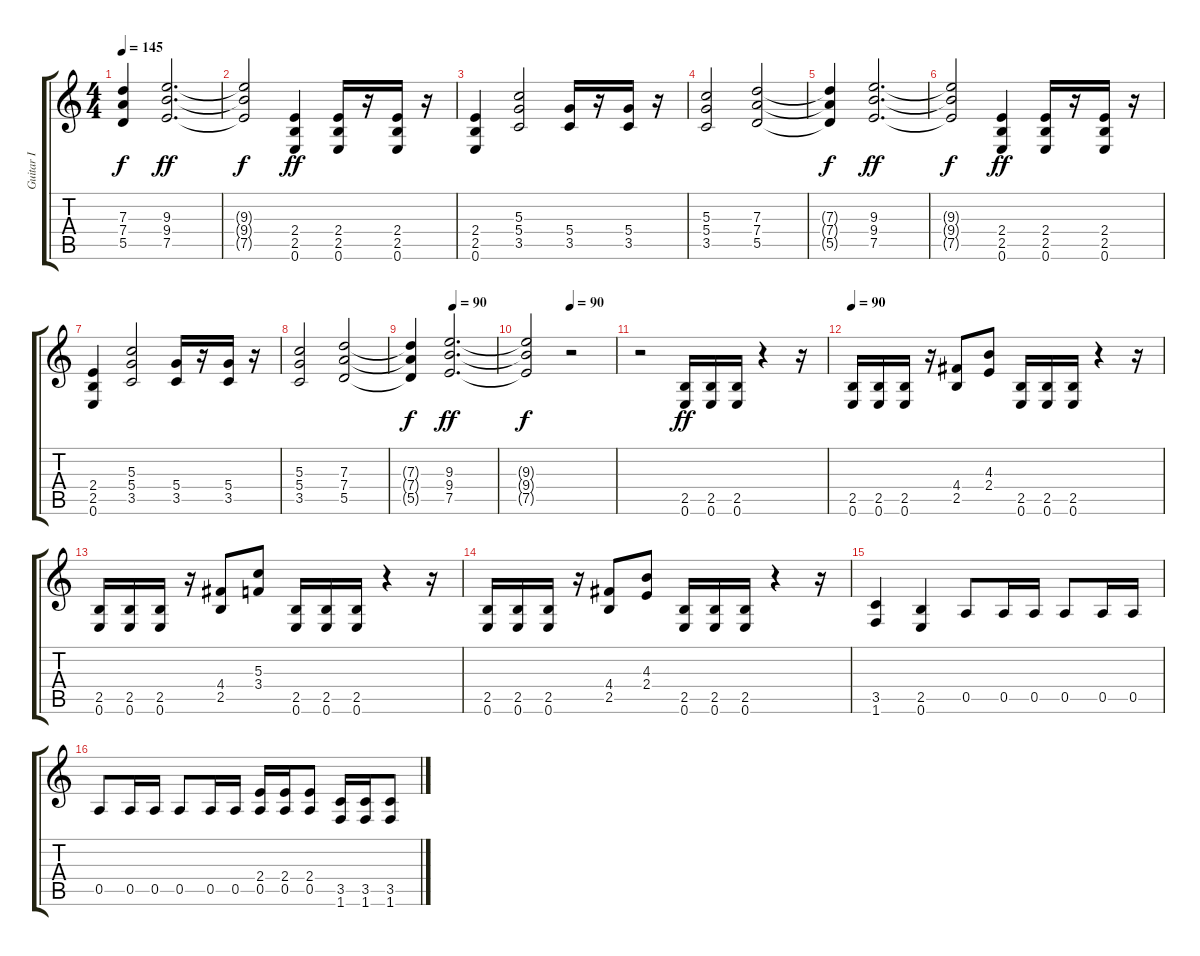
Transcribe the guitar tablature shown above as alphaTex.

\track ("Guitar I" "Guitar I") {instrument distortionguitar}
\staff {score tabs}
\tuning (E4 B3 G3 D3 A2 E2) {hide}
\ts (4 4)
\tempo 145
\clef g2
\ks c
(7.3{t} 7.4{t} 5.5{t}).4{dy f} (9.3 9.4 7.5).2{d dy ff} |
(9.3{t} 9.4{t} 7.5{t}).2{dy f} (2.4 2.5 0.6).4{dy ff} (2.4 2.5 0.6).16 r.16 (2.4 2.5 0.6).16 r.16 |
(2.4 2.5 0.6).4 (5.3 5.4 3.5).2 (5.4 3.5).16 r.16 (5.4 3.5).16 r.16 |
(5.3 5.4 3.5).2 (7.3 7.4 5.5).2 |
(7.3{t} 7.4{t} 5.5{t}).4{dy f} (9.3 9.4 7.5).2{d dy ff} |
(9.3{t} 9.4{t} 7.5{t}).2{dy f} (2.4 2.5 0.6).4{dy ff} (2.4 2.5 0.6).16 r.16 (2.4 2.5 0.6).16 r.16 |
(2.4 2.5 0.6).4 (5.3 5.4 3.5).2 (5.4 3.5).16 r.16 (5.4 3.5).16 r.16 |
(5.3 5.4 3.5).2 (7.3 7.4 5.5).2 |
\tempo (90 0.5)
(7.3{t} 7.4{t} 5.5{t}).4{dy f} (9.3 9.4 7.5).2{d dy ff} |
\tempo (90 0.5)
(9.3{t} 9.4{t} 7.5{t}).2{dy f} r.2 |
r.2 (2.5 0.6).16{dy ff} (2.5 0.6).16 (2.5 0.6).16 r.4 r.16 |
\tempo 90
(2.5 0.6).16 (2.5 0.6).16 (2.5 0.6).16 r.16 (4.4 2.5).8 (4.3 2.4).8 (2.5 0.6).16 (2.5 0.6).16 (2.5 0.6).16 r.4 r.16 |
(2.5 0.6).16 (2.5 0.6).16 (2.5 0.6).16 r.16 (4.4 2.5).8 (5.3 3.4).8 (2.5 0.6).16 (2.5 0.6).16 (2.5 0.6).16 r.4 r.16 |
(2.5 0.6).16 (2.5 0.6).16 (2.5 0.6).16 r.16 (4.4 2.5).8 (4.3 2.4).8 (2.5 0.6).16 (2.5 0.6).16 (2.5 0.6).16 r.4 r.16 |
(3.5 1.6).4 (2.5 0.6).4 0.5.8 0.5.16 0.5.16 0.5.8 0.5.16 0.5.16 |
0.5.8 0.5.16 0.5.16 0.5.8 0.5.16 0.5.16 (2.4 0.5).16 (2.4 0.5).16 (2.4 0.5).8 (3.5 1.6).16 (3.5 1.6).16 (3.5 1.6).8
